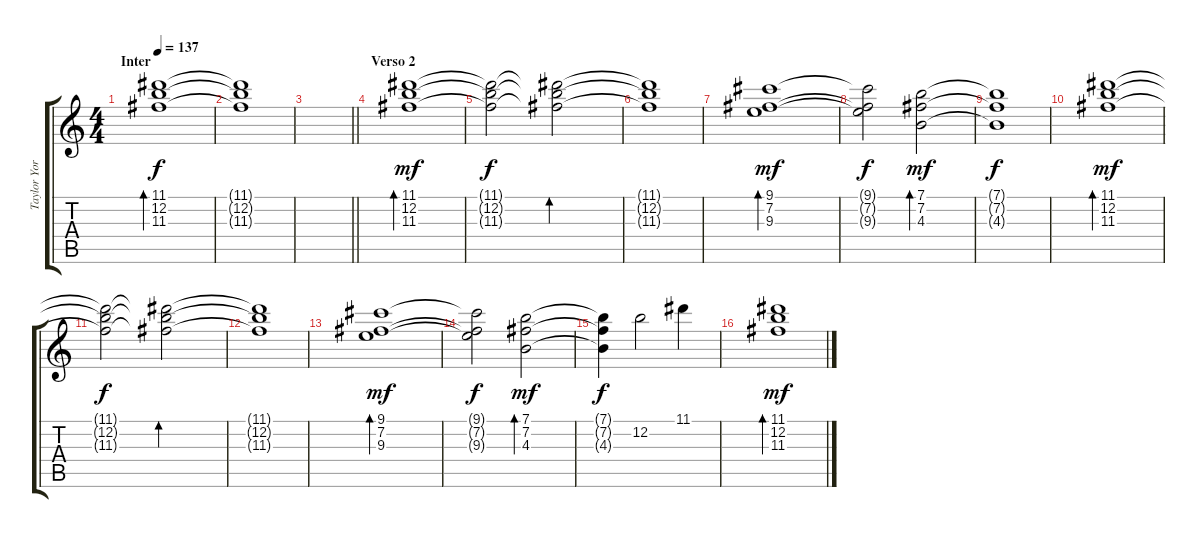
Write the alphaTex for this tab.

\track ("Taylor York" "Taylor Yor") {instrument electricguitarjazz}
\staff {score tabs}
\tuning (E4 B3 G3 D3 A2 E2) {hide}
\ts (4 4)
\section ("" "Inter")
\tempo 137
\clef g2
\ks c
(11.1 12.2 11.3).1{bd 480 dy f} |
(11.1{t} 12.2{t} 11.3{t}).1 |
\barLineRight lightlight
|
\section ("" "Verso 2")
(11.1 12.2 11.3).1{bd 480 dy mf} |
(11.1{t} 12.2{t} 11.3{t}).2{dy f} (11.1{t} 12.2{t} 11.3{t}).2{bd 480} |
(11.1{t} 12.2{t} 11.3{t}).1 |
(9.1 7.2 9.3).1{bd 480 dy mf} |
(9.1{t} 7.2{t} 9.3{t}).2{dy f} (7.1 7.2 4.3).2{bd 480 dy mf} |
(7.1{t} 7.2{t} 4.3{t}).1{dy f} |
(11.1 12.2 11.3).1{bd 480 dy mf} |
(11.1{t} 12.2{t} 11.3{t}).2{dy f} (11.1{t} 12.2{t} 11.3{t}).2{bd 480} |
(11.1{t} 12.2{t} 11.3{t}).1 |
(9.1 7.2 9.3).1{bd 480 dy mf} |
(9.1{t} 7.2{t} 9.3{t}).2{dy f} (7.1 7.2 4.3).2{bd 480 dy mf} |
(7.1{t} 7.2{t} 4.3{t}).4{dy f} 12.2.2 11.1.4 |
(11.1 12.2 11.3).1{bd 480 dy mf}
